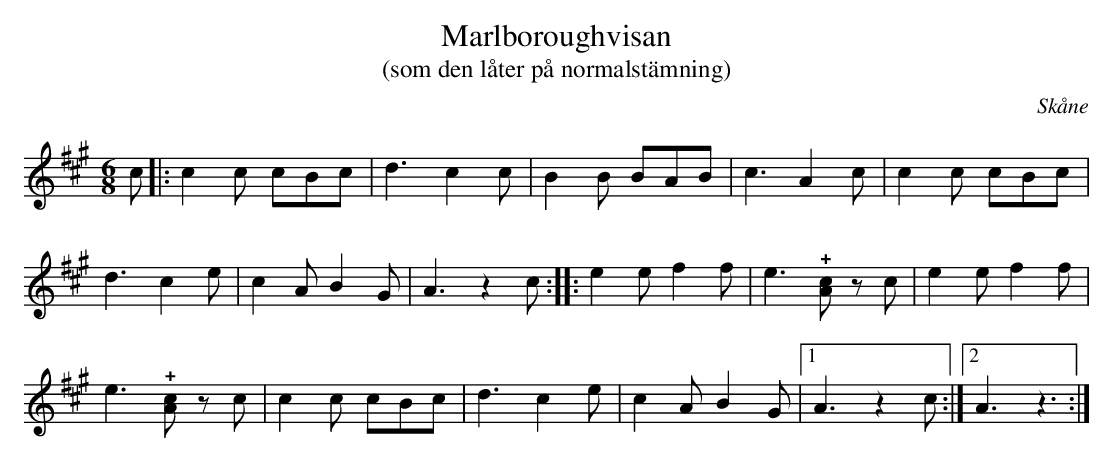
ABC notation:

X:1
T:Marlboroughvisan
T:(som den låter på normalstämning)
O:Skåne
M:6/8
L:1/8
Q:160
K:A
c |: c2 c cBc | d3 c2 c | B2 B BAB | c3 A2 c | c2 c cBc |
d3 c2 e | c2 A B2 G | A3 z2 c :: e2 e f2 f | e3 !+![cA]z c | e2 e f2 f |
e3 !+![cA]z c | c2 c cBc | d3 c2 e | c2 A B2 G |1 A3 z2 c :|2 A3 z3 :|
